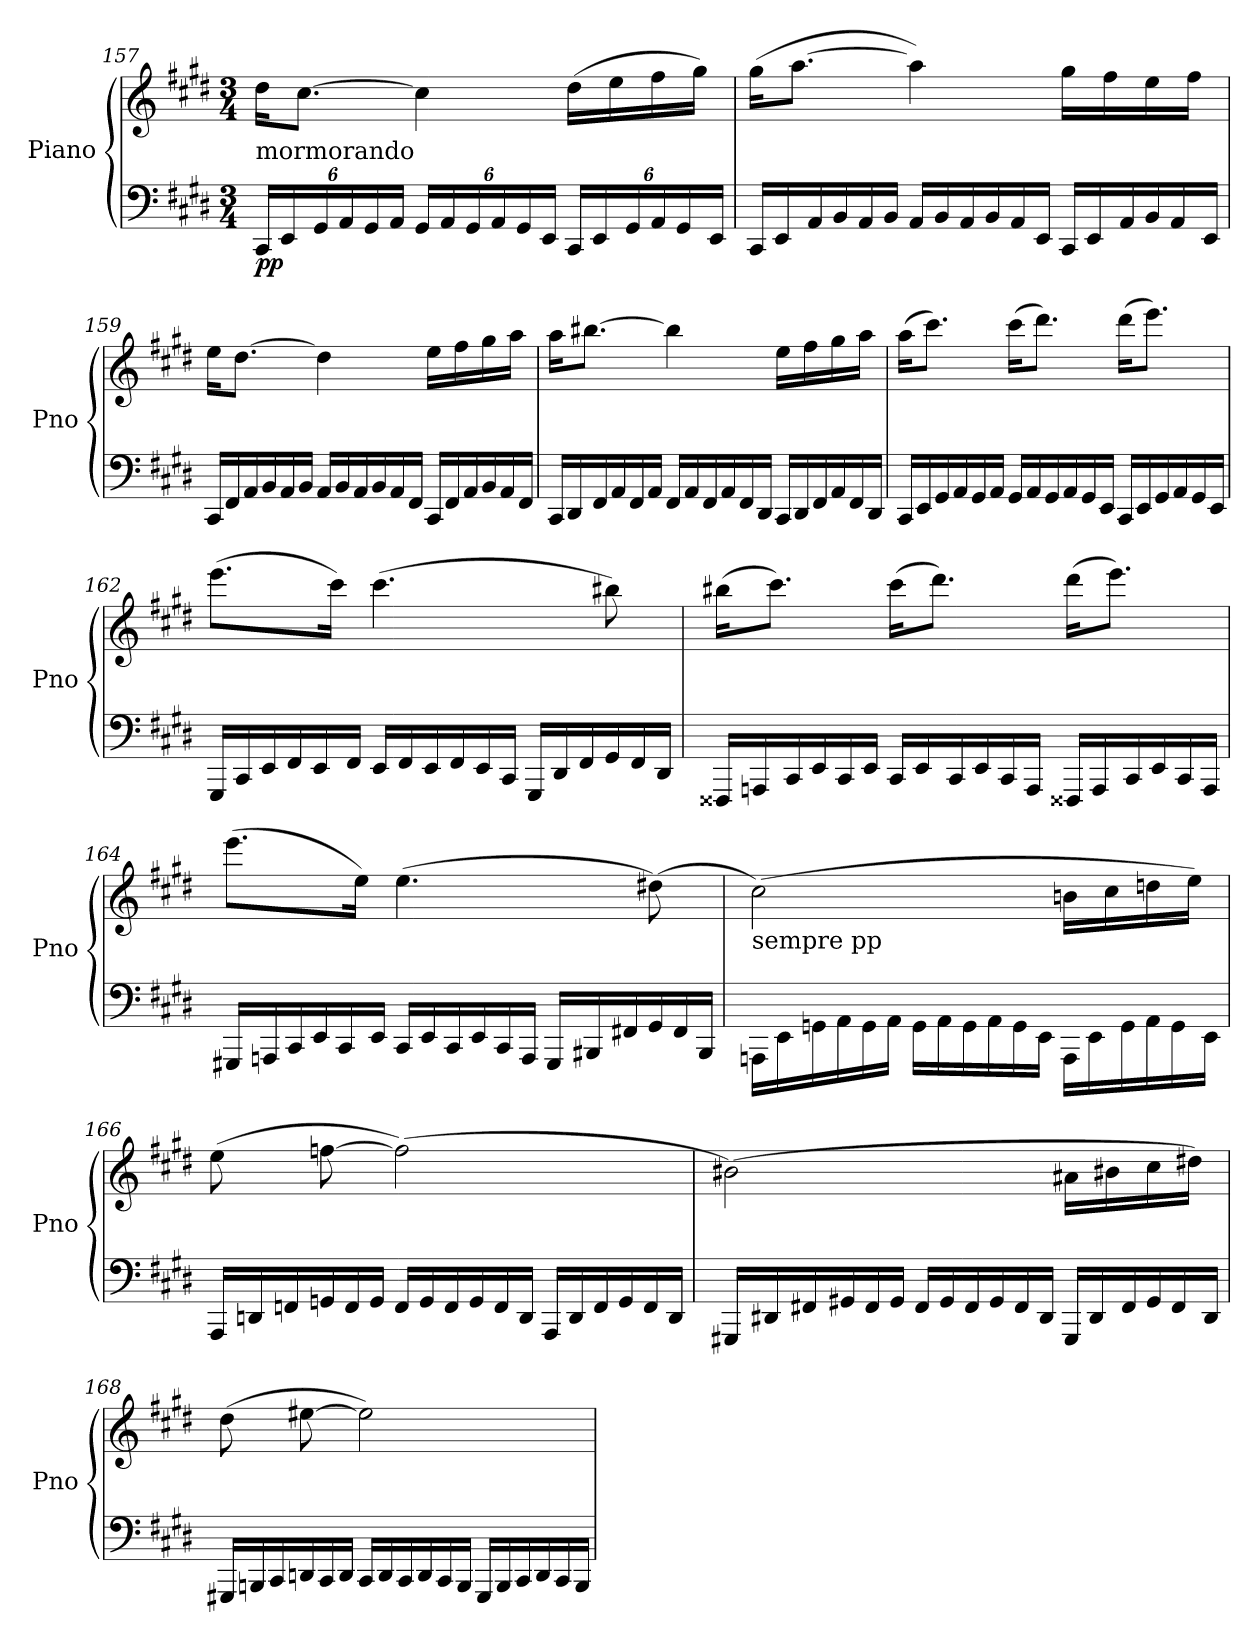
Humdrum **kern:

**kern	**kern	**dynam
*part1	*part1	*part1
*staff2	*staff1	*staff1/2
*I"Piano	*	*
*I'Pno	*	*
!!LO:PB:g=z
*clefF4	*clefG2	*
*k[f#c#g#d#]	*k[f#c#g#d#]	*
*E:	*E:	*
*M3/4	*M3/4	*
*Xbrackettup	*	*
=157	=157	=157
!LO:TX:a:t=mormorando	!	!
!	!	!LO:DY:b=2
24CC#/LL	16dd#\KL	pp
24EE/	.	.
.	[8.cc#\J	.
24GG#/	.	.
24AA/	.	.
24GG#/	.	.
24AA/JJ	.	.
24GG#/LL	4cc#\]	.
24AA/	.	.
24GG#/	.	.
24AA/	.	.
24GG#/	.	.
24EE/JJ	.	.
24CC#/LL	(16dd#\LL	.
24EE/	.	.
.	16ee\	.
24GG#/	.	.
24AA/	16ff#\	.
24GG#/	.	.
.	16gg#\JJ)	.
24EE/JJ	.	.
=158	=158	=158
*Xtuplet	*	*
24CC#/LL	(16gg#\KL	.
24EE/	.	.
.	[8.aa\J	.
24AA/	.	.
24BB/	.	.
24AA/	.	.
24BB/JJ	.	.
24AA/LL	4aa\])	.
24BB/	.	.
24AA/	.	.
24BB/	.	.
24AA/	.	.
24EE/JJ	.	.
24CC#/LL	16gg#\LL	.
24EE/	.	.
.	16ff#\	.
24AA/	.	.
24BB/	16ee\	.
24AA/	.	.
.	16ff#\JJ	.
24EE/JJ	.	.
!!LO:LB:g=z
=159	=159	=159
24CC#/LL	16ee\KL	.
24FF#/	.	.
.	[8.dd#\J	.
24AA/	.	.
24BB/	.	.
24AA/	.	.
24BB/JJ	.	.
24AA/LL	4dd#\]	.
24BB/	.	.
24AA/	.	.
24BB/	.	.
24AA/	.	.
24FF#/JJ	.	.
24CC#/LL	16ee\LL	.
24FF#/	.	.
.	16ff#\	.
24AA/	.	.
24BB/	16gg#\	.
24AA/	.	.
.	16aa\JJ	.
24FF#/JJ	.	.
=160	=160	=160
24CC#/LL	16aa\KL	.
24DD#/	.	.
.	[8.bb#X\J	.
24FF#/	.	.
24AA/	.	.
24FF#/	.	.
24AA/JJ	.	.
24FF#/LL	4bb#\]	.
24AA/	.	.
24FF#/	.	.
24AA/	.	.
24FF#/	.	.
24DD#/JJ	.	.
24CC#/LL	16ee\LL	.
24DD#/	.	.
.	16ff#\	.
24FF#/	.	.
24AA/	16gg#\	.
24FF#/	.	.
.	16aa\JJ	.
24DD#/JJ	.	.
!!LO:LB:g=z
=161	=161	=161
24CC#/LL	(16aa\KL	.
24EE/	.	.
.	8.ccc#\J)	.
24GG#/	.	.
24AA/	.	.
24GG#/	.	.
24AA/JJ	.	.
24GG#/LL	(16ccc#\KL	.
24AA/	.	.
.	8.ddd#\J)	.
24GG#/	.	.
24AA/	.	.
24GG#/	.	.
24EE/JJ	.	.
24CC#/LL	(16ddd#\KL	.
24EE/	.	.
.	8.eee\J)	.
24GG#/	.	.
24AA/	.	.
24GG#/	.	.
24EE/JJ	.	.
=162	=162	=162
24GGG#/LL	(8.eee\L	.
24CC#/	.	.
24EE/	.	.
24FF#/	.	.
24EE/	.	.
.	16ccc#\Jk)	.
24FF#/JJ	.	.
24EE/LL	(4.ccc#\	.
24FF#/	.	.
24EE/	.	.
24FF#/	.	.
24EE/	.	.
24CC#/JJ	.	.
24GGG#/LL	.	.
24DD#/	.	.
24FF#/	.	.
24GG#/	8bb#X\)	.
24FF#/	.	.
24DD#/JJ	.	.
!!LO:LB:g=z
=163	=163	=163
24FFF##X/LL	(16bb#X\KL	.
24AAAn/	.	.
.	8.ccc#\J)	.
24CC#/	.	.
24EE/	.	.
24CC#/	.	.
24EE/JJ	.	.
24CC#/LL	(16ccc#\KL	.
24EE/	.	.
.	8.ddd#\J)	.
24CC#/	.	.
24EE/	.	.
24CC#/	.	.
24AAA/JJ	.	.
24FFF##X/LL	(16ddd#\KL	.
24AAA/	.	.
.	8.eee\J)	.
24CC#/	.	.
24EE/	.	.
24CC#/	.	.
24AAA/JJ	.	.
=164	=164	=164
24GGG#X/LL	(8.eee\L	.
24AAAn/	.	.
24CC#/	.	.
24EE/	.	.
24CC#/	.	.
.	16ee\Jk)	.
24EE/JJ	.	.
24CC#/LL	(4.ee\	.
24EE/	.	.
24CC#/	.	.
24EE/	.	.
24CC#/	.	.
24AAA/JJ	.	.
24GGG#/LL	.	.
24BBB#X/	.	.
24FF#X/	.	.
24GG#/	(8dd#X\)	.
24FF#/	.	.
24BBB#/JJ	.	.
!!LO:PB:g=z
=165	=165	=165
!	!LO:TX:b:t=sempre pp	!
24AAAn\LL	(2cc#\)	.
24EE\	.	.
24GGn\	.	.
24AA\	.	.
24GG\	.	.
24AA\JJ	.	.
24GG\LL	.	.
24AA\	.	.
24GG\	.	.
24AA\	.	.
24GG\	.	.
24EE\JJ	.	.
24AAA\LL	16bn\LL	.
24EE\	.	.
.	16cc#\	.
24GG\	.	.
24AA\	16ddn\	.
24GG\	.	.
.	16ee\JJ)	.
24EE\JJ	.	.
=166	=166	=166
24AAA/LL	(8ee\	.
24DDn/	.	.
24FFn/	.	.
24GGn/	[8ffn\	.
24FF/	.	.
24GG/JJ	.	.
24FF/LL	(2ff\])	.
24GG/	.	.
24FF/	.	.
24GG/	.	.
24FF/	.	.
24DD/JJ	.	.
24AAA/LL	.	.
24DD/	.	.
24FF/	.	.
24GG/	.	.
24FF/	.	.
24DD/JJ	.	.
!!LO:LB:g=z
=167	=167	=167
24GGG#X/LL	(2b#X\)	.
24DD#X/	.	.
24FF#X/	.	.
24GG#X/	.	.
24FF#/	.	.
24GG#/JJ	.	.
24FF#/LL	.	.
24GG#/	.	.
24FF#/	.	.
24GG#/	.	.
24FF#/	.	.
24DD#/JJ	.	.
24GGG#/LL	16a#X\LL	.
24DD#/	.	.
.	16b#X\	.
24FF#/	.	.
24GG#/	16cc#\	.
24FF#/	.	.
.	16dd#X\JJ)	.
24DD#/JJ	.	.
=168	=168	=168
24GGG#X/LL	(8dd#\	.
24BBBn/	.	.
24CC#/	.	.
24DDn/	[8ee#X\	.
24CC#/	.	.
24DD/JJ	.	.
24CC#/LL	2ee#\])	.
24DD/	.	.
24CC#/	.	.
24DD/	.	.
24CC#/	.	.
24BBB/JJ	.	.
24GGG#/LL	.	.
24BBB/	.	.
24CC#/	.	.
24DD/	.	.
24CC#/	.	.
24BBB/JJ	.	.
=	=	=
*-	*-	*-
